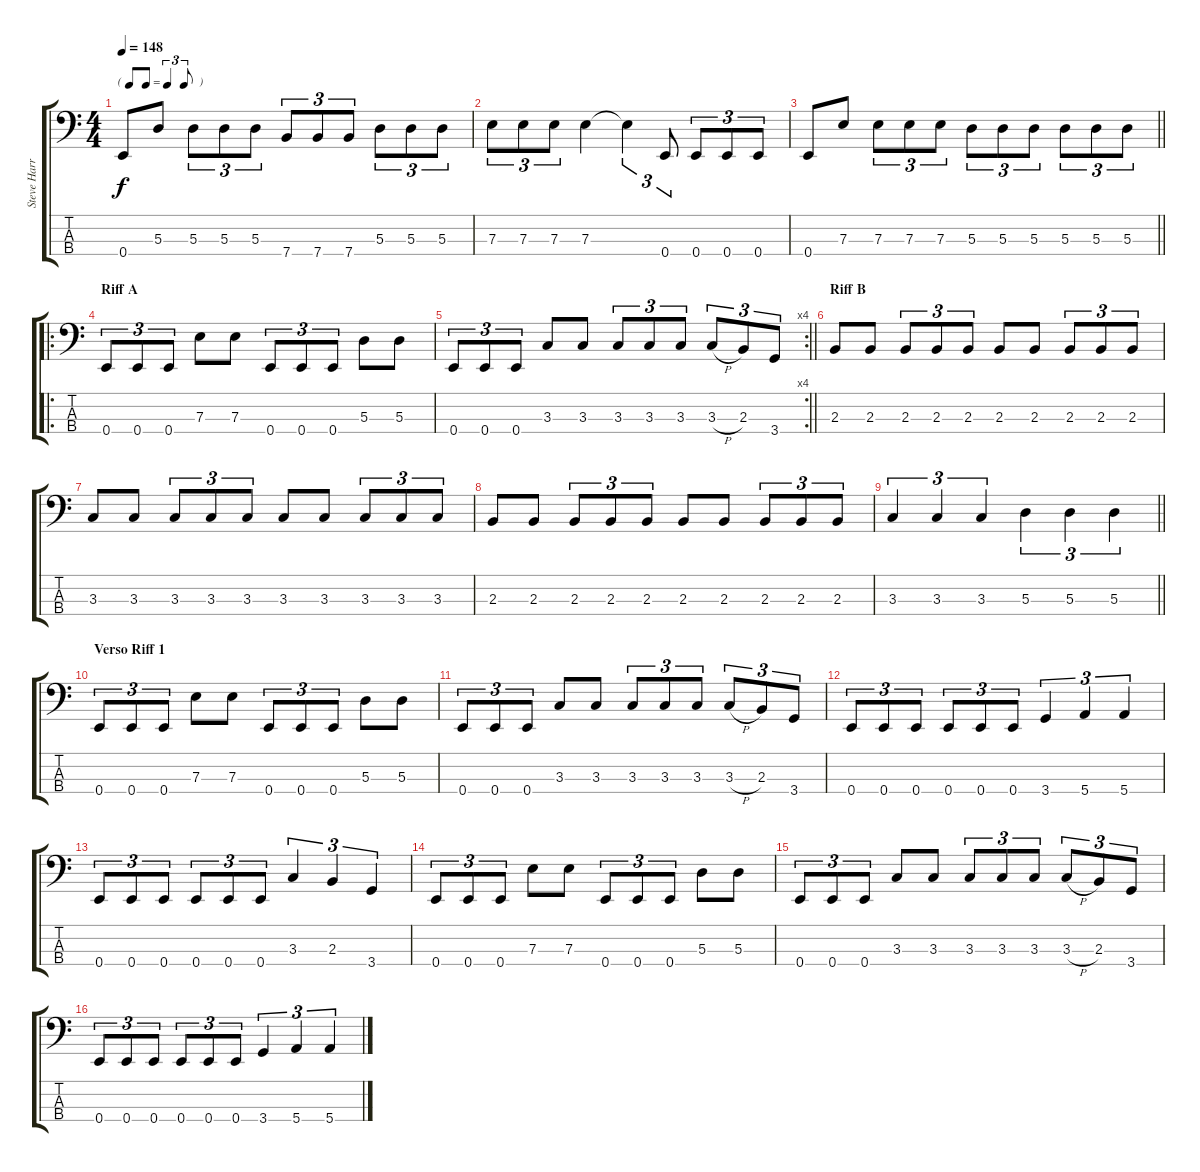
\track ("Steve Harris" "Steve Harr") {instrument electricbassfinger}
\staff {score tabs}
\tuning (G2 D2 A1 E1) {hide}
\ts (4 4)
\tf triplet8th
\tempo 148
\clef f4
\ks c
0.4.8{dy f} 5.3.8 5.3.8{tu (3 2)} 5.3.8{tu (3 2)} 5.3.8{tu (3 2)} 7.4.8{tu (3 2)} 7.4.8{tu (3 2)} 7.4.8{tu (3 2)} 5.3.8{tu (3 2)} 5.3.8{tu (3 2)} 5.3.8{tu (3 2)} |
7.3.8{tu (3 2)} 7.3.8{tu (3 2)} 7.3.8{tu (3 2)} 7.3.4 7.3{t}.4{tu (3 2)} 0.4.8{tu (3 2)} 0.4.8{tu (3 2)} 0.4.8{tu (3 2)} 0.4.8{tu (3 2)} |
\barLineRight lightlight
0.4.8 7.3.8 7.3.8{tu (3 2)} 7.3.8{tu (3 2)} 7.3.8{tu (3 2)} 5.3.8{tu (3 2)} 5.3.8{tu (3 2)} 5.3.8{tu (3 2)} 5.3.8{tu (3 2)} 5.3.8{tu (3 2)} 5.3.8{tu (3 2)} |
\ro
\section ("" "Riff A")
0.4.8{tu (3 2)} 0.4.8{tu (3 2)} 0.4.8{tu (3 2)} 7.3.8 7.3.8 0.4.8{tu (3 2)} 0.4.8{tu (3 2)} 0.4.8{tu (3 2)} 5.3.8 5.3.8 |
\rc 4
\barLineRight lightlight
0.4.8{tu (3 2)} 0.4.8{tu (3 2)} 0.4.8{tu (3 2)} 3.3.8 3.3.8 3.3.8{tu (3 2)} 3.3.8{tu (3 2)} 3.3.8{tu (3 2)} 3.3{h}.8{tu (3 2)} 2.3.8{tu (3 2)} 3.4.8{tu (3 2)} |
\section ("" "Riff B")
2.3.8 2.3.8 2.3.8{tu (3 2)} 2.3.8{tu (3 2)} 2.3.8{tu (3 2)} 2.3.8 2.3.8 2.3.8{tu (3 2)} 2.3.8{tu (3 2)} 2.3.8{tu (3 2)} |
3.3.8 3.3.8 3.3.8{tu (3 2)} 3.3.8{tu (3 2)} 3.3.8{tu (3 2)} 3.3.8 3.3.8 3.3.8{tu (3 2)} 3.3.8{tu (3 2)} 3.3.8{tu (3 2)} |
2.3.8 2.3.8 2.3.8{tu (3 2)} 2.3.8{tu (3 2)} 2.3.8{tu (3 2)} 2.3.8 2.3.8 2.3.8{tu (3 2)} 2.3.8{tu (3 2)} 2.3.8{tu (3 2)} |
\barLineRight lightlight
3.3.4{tu (3 2)} 3.3.4{tu (3 2)} 3.3.4{tu (3 2)} 5.3.4{tu (3 2)} 5.3.4{tu (3 2)} 5.3.4{tu (3 2)} |
\section ("" "Verso Riff 1")
0.4.8{tu (3 2)} 0.4.8{tu (3 2)} 0.4.8{tu (3 2)} 7.3.8 7.3.8 0.4.8{tu (3 2)} 0.4.8{tu (3 2)} 0.4.8{tu (3 2)} 5.3.8 5.3.8 |
0.4.8{tu (3 2)} 0.4.8{tu (3 2)} 0.4.8{tu (3 2)} 3.3.8 3.3.8 3.3.8{tu (3 2)} 3.3.8{tu (3 2)} 3.3.8{tu (3 2)} 3.3{h}.8{tu (3 2)} 2.3.8{tu (3 2)} 3.4.8{tu (3 2)} |
0.4.8{tu (3 2)} 0.4.8{tu (3 2)} 0.4.8{tu (3 2)} 0.4.8{tu (3 2)} 0.4.8{tu (3 2)} 0.4.8{tu (3 2)} 3.4.4{tu (3 2)} 5.4.4{tu (3 2)} 5.4.4{tu (3 2)} |
0.4.8{tu (3 2)} 0.4.8{tu (3 2)} 0.4.8{tu (3 2)} 0.4.8{tu (3 2)} 0.4.8{tu (3 2)} 0.4.8{tu (3 2)} 3.3.4{tu (3 2)} 2.3.4{tu (3 2)} 3.4.4{tu (3 2)} |
0.4.8{tu (3 2)} 0.4.8{tu (3 2)} 0.4.8{tu (3 2)} 7.3.8 7.3.8 0.4.8{tu (3 2)} 0.4.8{tu (3 2)} 0.4.8{tu (3 2)} 5.3.8 5.3.8 |
0.4.8{tu (3 2)} 0.4.8{tu (3 2)} 0.4.8{tu (3 2)} 3.3.8 3.3.8 3.3.8{tu (3 2)} 3.3.8{tu (3 2)} 3.3.8{tu (3 2)} 3.3{h}.8{tu (3 2)} 2.3.8{tu (3 2)} 3.4.8{tu (3 2)} |
0.4.8{tu (3 2)} 0.4.8{tu (3 2)} 0.4.8{tu (3 2)} 0.4.8{tu (3 2)} 0.4.8{tu (3 2)} 0.4.8{tu (3 2)} 3.4.4{tu (3 2)} 5.4.4{tu (3 2)} 5.4.4{tu (3 2)}
